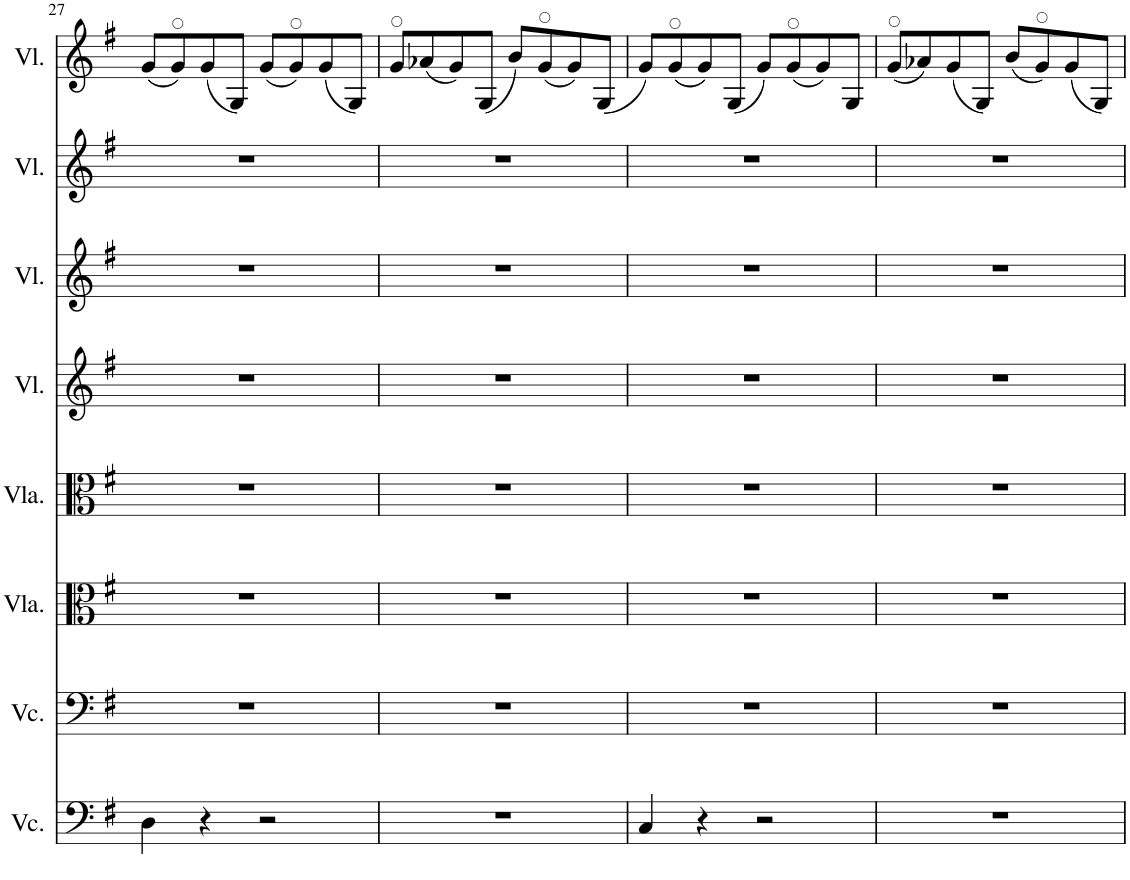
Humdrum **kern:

**kern	**kern	**kern	**kern	**kern	**kern	**kern	**kern
*part8	*part7	*part6	*part5	*part4	*part3	*part2	*part1
*staff8	*staff7	*staff6	*staff5	*staff4	*staff3	*staff2	*staff1
*I"Cello	*I"Cello	*I"Altviool	*I"Altviool	*I"Viool	*I"Viool	*I"Viool	*I"Viool
*	*	*	*	*I'Vl.	*I'Vl.	*I'Vl.	*I'Vl.
!!LO:PB:g=z
*clefF4	*clefF4	*clefC3	*clefC3	*clefG2	*clefG2	*clefG2	*clefG2
*k[f#]	*k[f#]	*k[f#]	*k[f#]	*k[f#]	*k[f#]	*k[f#]	*k[f#]
*M4/4	*M4/4	*M4/4	*M4/4	*M4/4	*M4/4	*M4/4	*M4/4
=27	=27	=27	=27	=27	=27	=27	=27
4D\	1r	1r	1r	1r	1r	1r	(8g/L
.	.	.	.	.	.	.	8g/)
4r	.	.	.	.	.	.	(8g/
.	.	.	.	.	.	.	8G/J)
2r	.	.	.	.	.	.	(8g/L
.	.	.	.	.	.	.	8g/)
.	.	.	.	.	.	.	(8g/
.	.	.	.	.	.	.	8G/J)
=28	=28	=28	=28	=28	=28	=28	=28
1r	1r	1r	1r	1r	1r	1r	8g/L
.	.	.	.	.	.	.	(8a-X/
.	.	.	.	.	.	.	8g/)
.	.	.	.	.	.	.	(8G/J
.	.	.	.	.	.	.	8b/L)
.	.	.	.	.	.	.	(8g/
.	.	.	.	.	.	.	8g/)
.	.	.	.	.	.	.	(8G/J
=29	=29	=29	=29	=29	=29	=29	=29
4C/	1r	1r	1r	1r	1r	1r	8g/L)
.	.	.	.	.	.	.	(8g/
4r	.	.	.	.	.	.	8g/)
.	.	.	.	.	.	.	(8G/J
2r	.	.	.	.	.	.	8g/L)
.	.	.	.	.	.	.	(8g/
.	.	.	.	.	.	.	8g/)
.	.	.	.	.	.	.	8G/J
=30	=30	=30	=30	=30	=30	=30	=30
1r	1r	1r	1r	1r	1r	1r	(8g/L
.	.	.	.	.	.	.	8a-X/)
.	.	.	.	.	.	.	(8g/
.	.	.	.	.	.	.	8G/J)
.	.	.	.	.	.	.	(8b/L
.	.	.	.	.	.	.	8g/)
.	.	.	.	.	.	.	(8g/
.	.	.	.	.	.	.	8G/J)
=	=	=	=	=	=	=	=
*-	*-	*-	*-	*-	*-	*-	*-
